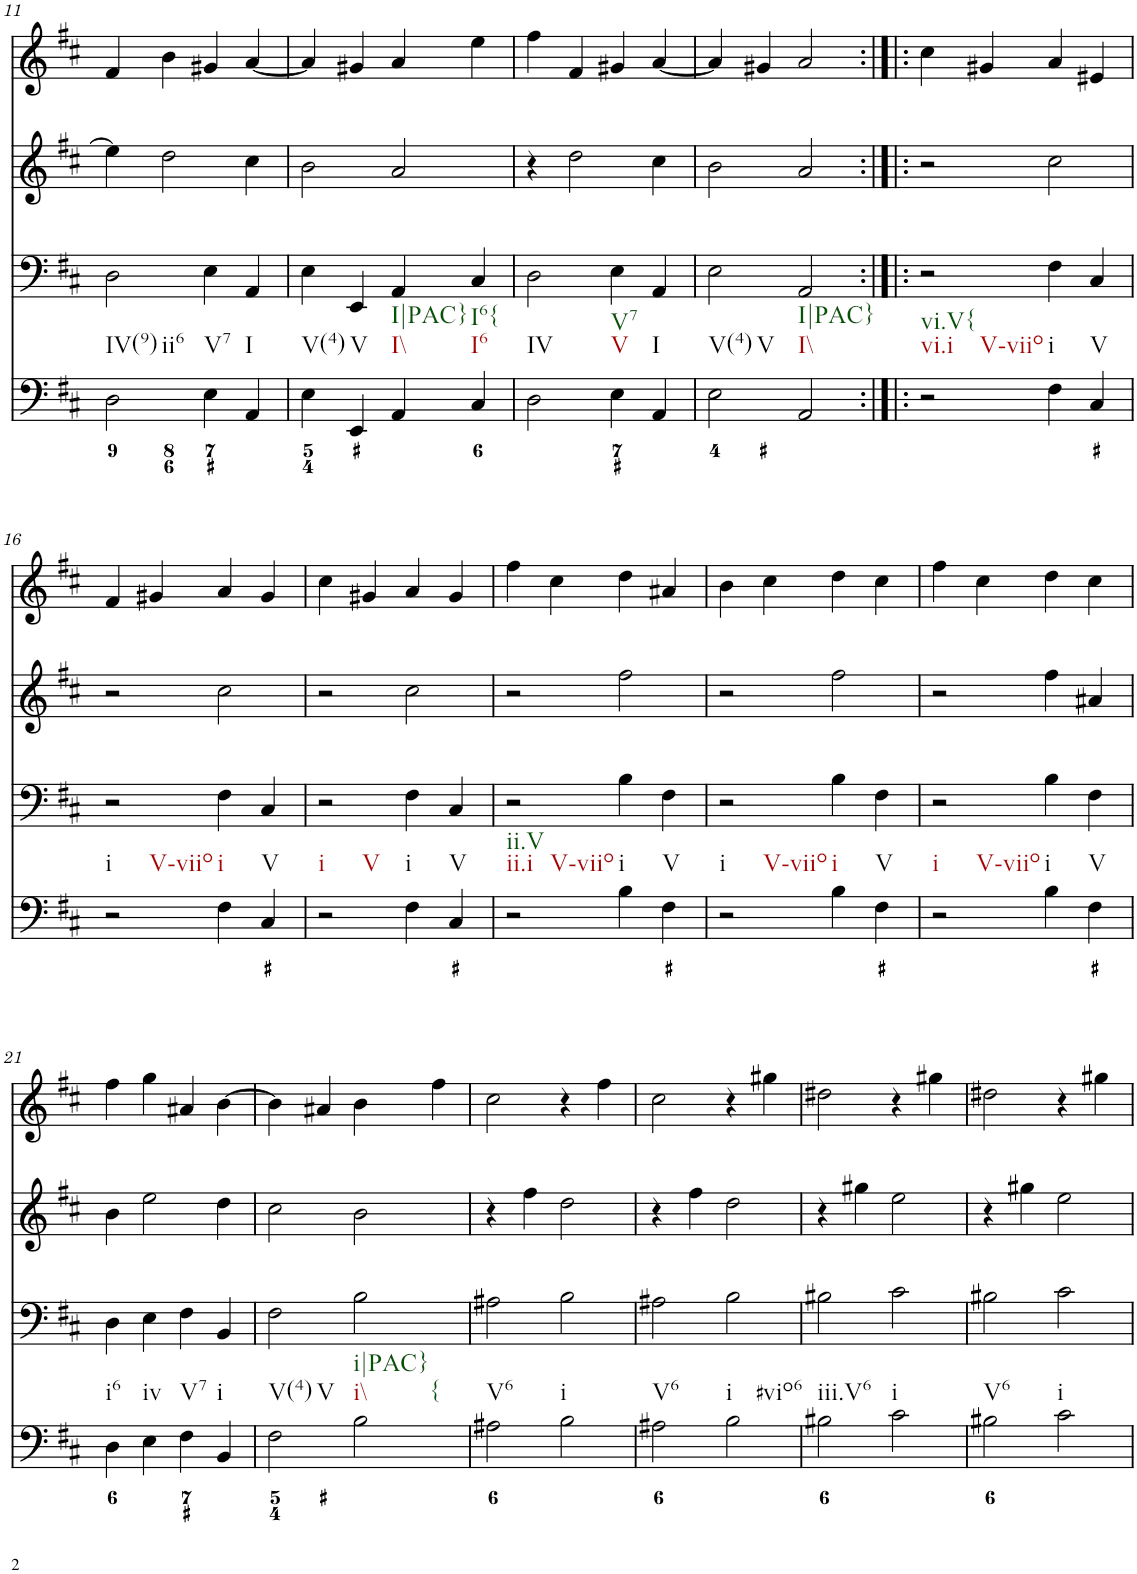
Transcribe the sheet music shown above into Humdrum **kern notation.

**kern	**kern	**kern	**kern
*part4	*part3	*part2	*part1
*staff4	*staff3	*staff2	*staff1
*I"Piano	*I"Piano	*I"Piano	*I"Piano
*I'Pno	*I'Pno	*I'Pno	*I'Pno
!!LO:PB:g=z
*clefF4	*clefF4	*clefG2	*clefG2
*k[f#c#]	*k[f#c#]	*k[f#c#]	*k[f#c#]
*D:	*D:	*D:	*D:
*M2/2	*M2/2	*M2/2	*M2/2
*met(c|)	*met(c|)	*met(c|)	*met(c|)
=11	=11	=11	=11
!LO:TX:b:t=IV(9)	!	!	!
!LO:TX:b:t=ii6	!	!	!
2D\	2D\	4ee\]	4f#/
.	.	2dd\	4b\
!LO:TX:b:t=V7	!	!	!
4E\	4E\	.	4g#X/
!LO:TX:b:t=I	!	!	!
4AA/	4AA/	4cc#\	[4a/
=12	=12	=12	=12
!LO:TX:b:t=V(4)	!	!	!
4E\	4E\	2b\	4a/]
!LO:TX:b:t=V	!	!	!
4EE/	4EE/	.	4g#X/
!LO:TX:b:t=I\\	!	!	!
!LO:TX:b:t=I|PAC}	!	!	!
4AA/	4AA/	2a/	4a/
!LO:TX:b:t=I6	!	!	!
!LO:TX:b:t=I6{	!	!	!
4C#/	4C#/	.	4ee\
=13	=13	=13	=13
!LO:TX:b:t=IV	!	!	!
2D\	2D\	4r	4ff#\
.	.	2dd\	4f#/
!LO:TX:b:t=V	!	!	!
!LO:TX:b:t=V7	!	!	!
4E\	4E\	.	4g#X/
!LO:TX:b:t=I	!	!	!
4AA/	4AA/	4cc#\	[4a/
=14	=14	=14	=14
!LO:TX:b:t=V(4)	!	!	!
!LO:TX:b:t=V	!	!	!
2E\	2E\	2b\	4a/]
.	.	.	4g#X/
!LO:TX:b:t=I\\	!	!	!
!LO:TX:b:t=I|PAC}	!	!	!
2AA/	2AA/	2a/	2a/
=15:|!|:	=15:|!|:	=15:|!|:	=15:|!|:
!LO:TX:b:t=vi.i	!	!	!
!LO:TX:b:t=vi.V{	!	!	!
!LO:TX:b:t=V-viio	!	!	!
2r	2r	2r	4cc#\
.	.	.	4g#X/
!LO:TX:b:t=i	!	!	!
4F#\	4F#\	2cc#\	4a/
!LO:TX:b:t=V	!	!	!
4C#/	4C#/	.	4e#X/
!!LO:LB:g=z
=16	=16	=16	=16
!LO:TX:b:t=i	!	!	!
!LO:TX:b:t=V-viio	!	!	!
2r	2r	2r	4f#/
.	.	.	4g#X/
!LO:TX:b:t=i	!	!	!
4F#\	4F#\	2cc#\	4a/
!LO:TX:b:t=V	!	!	!
4C#/	4C#/	.	4g#/
=17	=17	=17	=17
!LO:TX:b:t=i	!	!	!
!LO:TX:b:t=V	!	!	!
2r	2r	2r	4cc#\
.	.	.	4g#X/
!LO:TX:b:t=i	!	!	!
4F#\	4F#\	2cc#\	4a/
!LO:TX:b:t=V	!	!	!
4C#/	4C#/	.	4g#/
=18	=18	=18	=18
!LO:TX:b:t=ii.i	!	!	!
!LO:TX:b:t=ii.V	!	!	!
!LO:TX:b:t=V-viio	!	!	!
2r	2r	2r	4ff#\
.	.	.	4cc#\
!LO:TX:b:t=i	!	!	!
4B\	4B\	2ff#\	4dd\
!LO:TX:b:t=V	!	!	!
4F#\	4F#\	.	4a#X/
=19	=19	=19	=19
!LO:TX:b:t=i	!	!	!
!LO:TX:b:t=V-viio	!	!	!
2r	2r	2r	4b\
.	.	.	4cc#\
!LO:TX:b:t=i	!	!	!
4B\	4B\	2ff#\	4dd\
!LO:TX:b:t=V	!	!	!
4F#\	4F#\	.	4cc#\
=20	=20	=20	=20
!LO:TX:b:t=i	!	!	!
!LO:TX:b:t=V-viio	!	!	!
2r	2r	2r	4ff#\
.	.	.	4cc#\
!LO:TX:b:t=i	!	!	!
4B\	4B\	4ff#\	4dd\
!LO:TX:b:t=V	!	!	!
4F#\	4F#\	4a#X/	4cc#\
!!LO:LB:g=z
=21	=21	=21	=21
!LO:TX:b:t=i6	!	!	!
4D\	4D\	4b\	4ff#\
!LO:TX:b:t=iv	!	!	!
4E\	4E\	2ee\	4gg\
!LO:TX:b:t=V7	!	!	!
4F#\	4F#\	.	4a#X/
!LO:TX:b:t=i	!	!	!
4BB/	4BB/	4dd\	[4b\
=22	=22	=22	=22
!LO:TX:b:t=V(4)	!	!	!
!LO:TX:b:t=V	!	!	!
2F#\	2F#\	2cc#\	4b\]
.	.	.	4a#X/
!LO:TX:b:t=i\\	!	!	!
!LO:TX:b:t=i|PAC}	!	!	!
!LO:TX:b:t={	!	!	!
2B\	2B\	2b\	4b\
.	.	.	4ff#\
=23	=23	=23	=23
!LO:TX:b:t=V6	!	!	!
2A#X\	2A#X\	4r	2cc#\
.	.	4ff#\	.
!LO:TX:b:t=i	!	!	!
2B\	2B\	2dd\	4r
.	.	.	4ff#\
=24	=24	=24	=24
!LO:TX:b:t=V6	!	!	!
2A#X\	2A#X\	4r	2cc#\
.	.	4ff#\	.
!LO:TX:b:t=i	!	!	!
!LO:TX:b:t=#vio6	!	!	!
2B\	2B\	2dd\	4r
.	.	.	4gg#X\
=25	=25	=25	=25
!LO:TX:b:t=iii.V6	!	!	!
2B#X\	2B#X\	4r	2dd#X\
.	.	4gg#X\	.
!LO:TX:b:t=i	!	!	!
2c#\	2c#\	2ee\	4r
.	.	.	4gg#X\
=26	=26	=26	=26
!LO:TX:b:t=V6	!	!	!
2B#X\	2B#X\	4r	2dd#X\
.	.	4gg#X\	.
!LO:TX:b:t=i	!	!	!
2c#\	2c#\	2ee\	4r
.	.	.	4gg#X\
=	=	=	=
*-	*-	*-	*-
